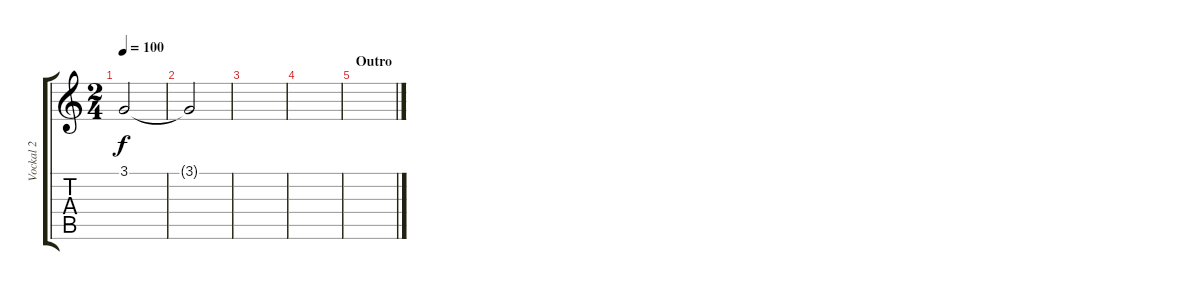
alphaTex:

\track ("Vockal 2" "Vockal 2") {instrument altosax}
\staff {score tabs}
\tuning (E4 B3 G3 D3 A2 E2) {hide}
\ts (2 4)
\tempo 100
\clef g2
\ks c
3.1.2{dy f} |
3.1{t}.2 |
|
|
\section ("" "Outro")
